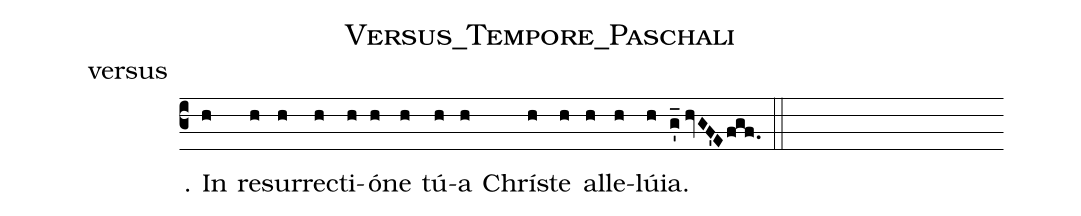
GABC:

name:Versus_Tempore_Paschali;
office-part:versus;
%%
(c3) ℣. In(h) re(h)sur(h)re(h)cti(h)ó(h)ne(h) tú(h)a(h) Chrí(h)ste(h) {a}l(h)le(h)lú(h)ia.(g'_//hvGF'Efgf.) (::)
